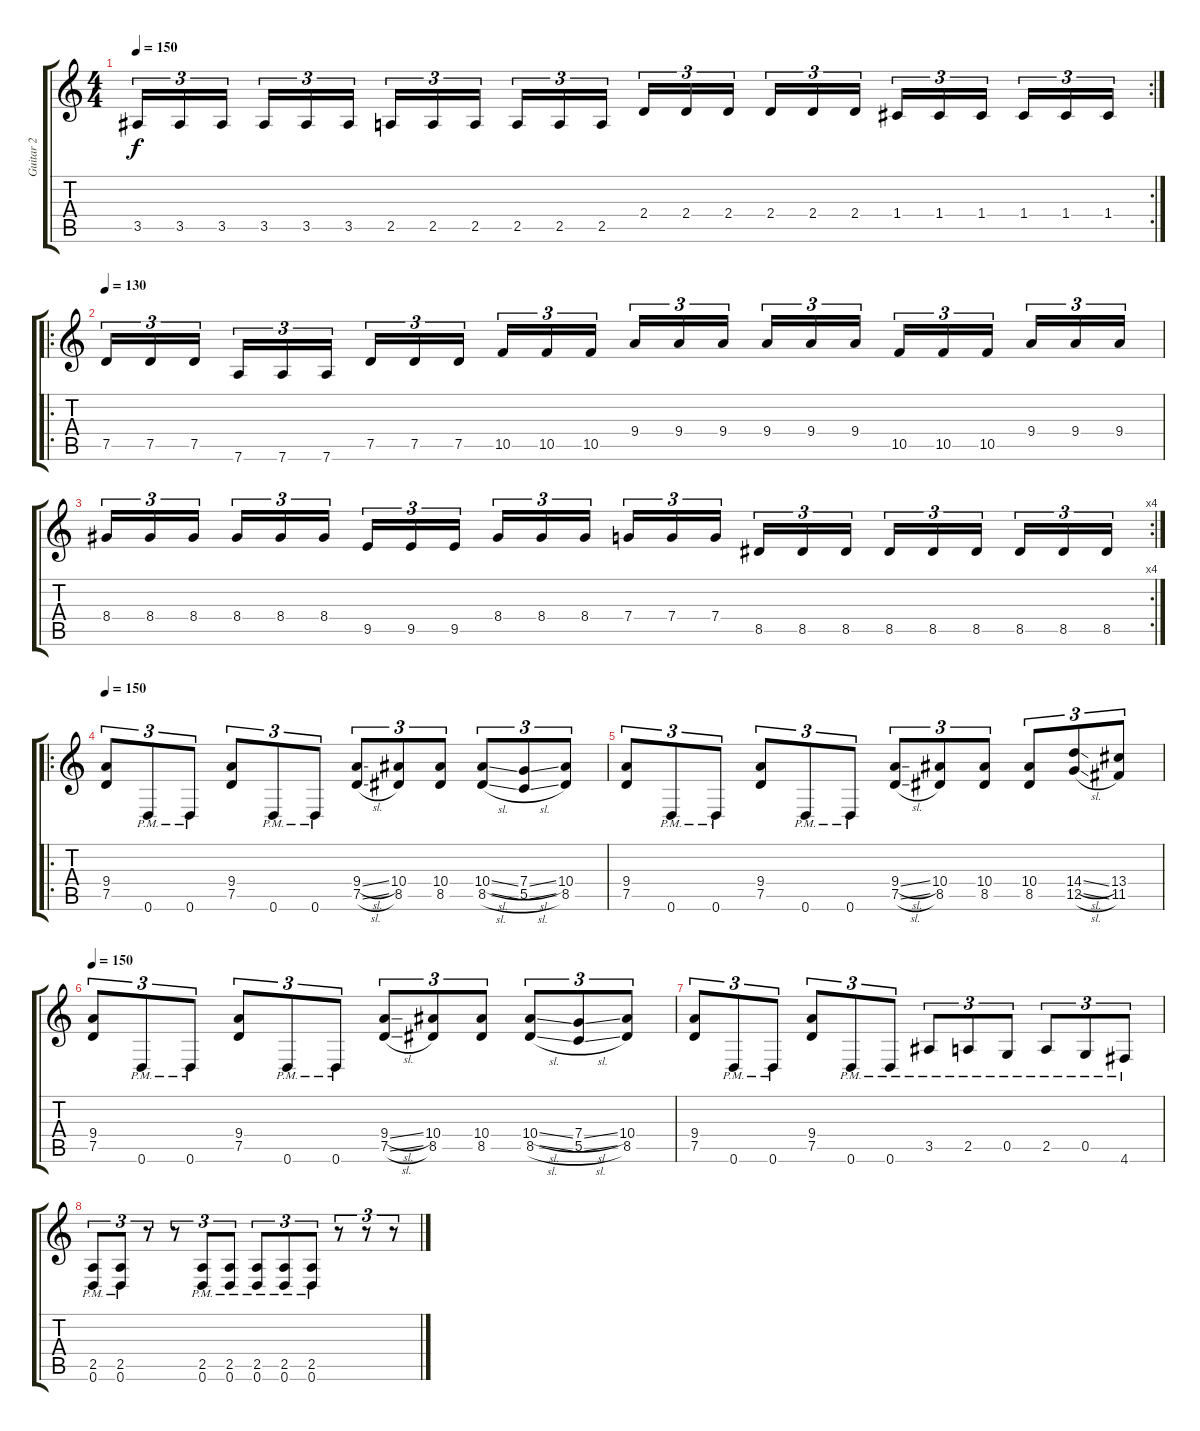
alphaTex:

\track ("Guitar 2" "Guitar 2") {instrument distortionguitar}
\staff {score tabs}
\tuning (D4 A3 F3 C3 G2 D2) {hide}
\rc 2
\ts (4 4)
\tempo 150
\clef g2
\ks c
3.5.16{tu (3 2) dy f} 3.5.16{tu (3 2)} 3.5.16{tu (3 2) beam splitsecondary} 3.5.16{tu (3 2)} 3.5.16{tu (3 2)} 3.5.16{tu (3 2)} 2.5.16{tu (3 2)} 2.5.16{tu (3 2)} 2.5.16{tu (3 2) beam splitsecondary} 2.5.16{tu (3 2)} 2.5.16{tu (3 2)} 2.5.16{tu (3 2)} 2.4.16{tu (3 2)} 2.4.16{tu (3 2)} 2.4.16{tu (3 2) beam splitsecondary} 2.4.16{tu (3 2)} 2.4.16{tu (3 2)} 2.4.16{tu (3 2)} 1.4.16{tu (3 2)} 1.4.16{tu (3 2)} 1.4.16{tu (3 2) beam splitsecondary} 1.4.16{tu (3 2)} 1.4.16{tu (3 2)} 1.4.16{tu (3 2)} |
\ro
\tempo 130
7.5.16{tu (3 2)} 7.5.16{tu (3 2)} 7.5.16{tu (3 2) beam splitsecondary} 7.6.16{tu (3 2)} 7.6.16{tu (3 2)} 7.6.16{tu (3 2)} 7.5.16{tu (3 2)} 7.5.16{tu (3 2)} 7.5.16{tu (3 2) beam splitsecondary} 10.5.16{tu (3 2)} 10.5.16{tu (3 2)} 10.5.16{tu (3 2)} 9.4.16{tu (3 2)} 9.4.16{tu (3 2)} 9.4.16{tu (3 2) beam splitsecondary} 9.4.16{tu (3 2)} 9.4.16{tu (3 2)} 9.4.16{tu (3 2)} 10.5.16{tu (3 2)} 10.5.16{tu (3 2)} 10.5.16{tu (3 2) beam splitsecondary} 9.4.16{tu (3 2)} 9.4.16{tu (3 2)} 9.4.16{tu (3 2)} |
\rc 4
8.4.16{tu (3 2)} 8.4.16{tu (3 2)} 8.4.16{tu (3 2) beam splitsecondary} 8.4.16{tu (3 2)} 8.4.16{tu (3 2)} 8.4.16{tu (3 2)} 9.5.16{tu (3 2)} 9.5.16{tu (3 2)} 9.5.16{tu (3 2) beam splitsecondary} 8.4.16{tu (3 2)} 8.4.16{tu (3 2)} 8.4.16{tu (3 2)} 7.4.16{tu (3 2)} 7.4.16{tu (3 2)} 7.4.16{tu (3 2) beam splitsecondary} 8.5.16{tu (3 2)} 8.5.16{tu (3 2)} 8.5.16{tu (3 2)} 8.5.16{tu (3 2)} 8.5.16{tu (3 2)} 8.5.16{tu (3 2) beam splitsecondary} 8.5.16{tu (3 2)} 8.5.16{tu (3 2)} 8.5.16{tu (3 2)} |
\ro
\tempo 150
(9.4 7.5).8{tu (3 2)} 0.6{pm}.8{tu (3 2)} 0.6{pm}.8{tu (3 2)} (9.4 7.5).8{tu (3 2)} 0.6{pm}.8{tu (3 2)} 0.6{pm}.8{tu (3 2)} (9.4{sl} 7.5{sl}).8{tu (3 2)} (10.4 8.5).8{tu (3 2)} (10.4 8.5).8{tu (3 2)} (10.4{sl} 8.5{sl}).8{tu (3 2)} (7.4{sl} 5.5{sl}).8{tu (3 2)} (10.4 8.5).8{tu (3 2)} |
(9.4 7.5).8{tu (3 2)} 0.6{pm}.8{tu (3 2)} 0.6{pm}.8{tu (3 2)} (9.4 7.5).8{tu (3 2)} 0.6{pm}.8{tu (3 2)} 0.6{pm}.8{tu (3 2)} (9.4{sl} 7.5{sl}).8{tu (3 2)} (10.4 8.5).8{tu (3 2)} (10.4 8.5).8{tu (3 2)} (10.4 8.5).8{tu (3 2)} (14.4{sl} 12.5{sl}).8{tu (3 2)} (13.4 11.5).8{tu (3 2)} |
\tempo 150
(9.4 7.5).8{tu (3 2)} 0.6{pm}.8{tu (3 2)} 0.6{pm}.8{tu (3 2)} (9.4 7.5).8{tu (3 2)} 0.6{pm}.8{tu (3 2)} 0.6{pm}.8{tu (3 2)} (9.4{sl} 7.5{sl}).8{tu (3 2)} (10.4 8.5).8{tu (3 2)} (10.4 8.5).8{tu (3 2)} (10.4{sl} 8.5{sl}).8{tu (3 2)} (7.4{sl} 5.5{sl}).8{tu (3 2)} (10.4 8.5).8{tu (3 2)} |
(9.4 7.5).8{tu (3 2)} 0.6{pm}.8{tu (3 2)} 0.6{pm}.8{tu (3 2)} (9.4 7.5).8{tu (3 2)} 0.6{pm}.8{tu (3 2)} 0.6{pm}.8{tu (3 2)} 3.5{pm}.8{tu (3 2)} 2.5{pm}.8{tu (3 2)} 0.5{pm}.8{tu (3 2)} 2.5{pm}.8{tu (3 2)} 0.5{pm}.8{tu (3 2)} 4.6{pm}.8{tu (3 2)} |
(2.5{pm} 0.6{pm}).8{tu (3 2)} (2.5{pm} 0.6{pm}).8{tu (3 2)} r.8{tu (3 2)} r.8{tu (3 2)} (2.5{pm} 0.6{pm}).8{tu (3 2)} (2.5{pm} 0.6{pm}).8{tu (3 2)} (2.5{pm} 0.6{pm}).8{tu (3 2)} (2.5{pm} 0.6{pm}).8{tu (3 2)} (2.5{pm} 0.6{pm}).8{tu (3 2)} r.8{tu (3 2)} r.8{tu (3 2)} r.8{tu (3 2)}
